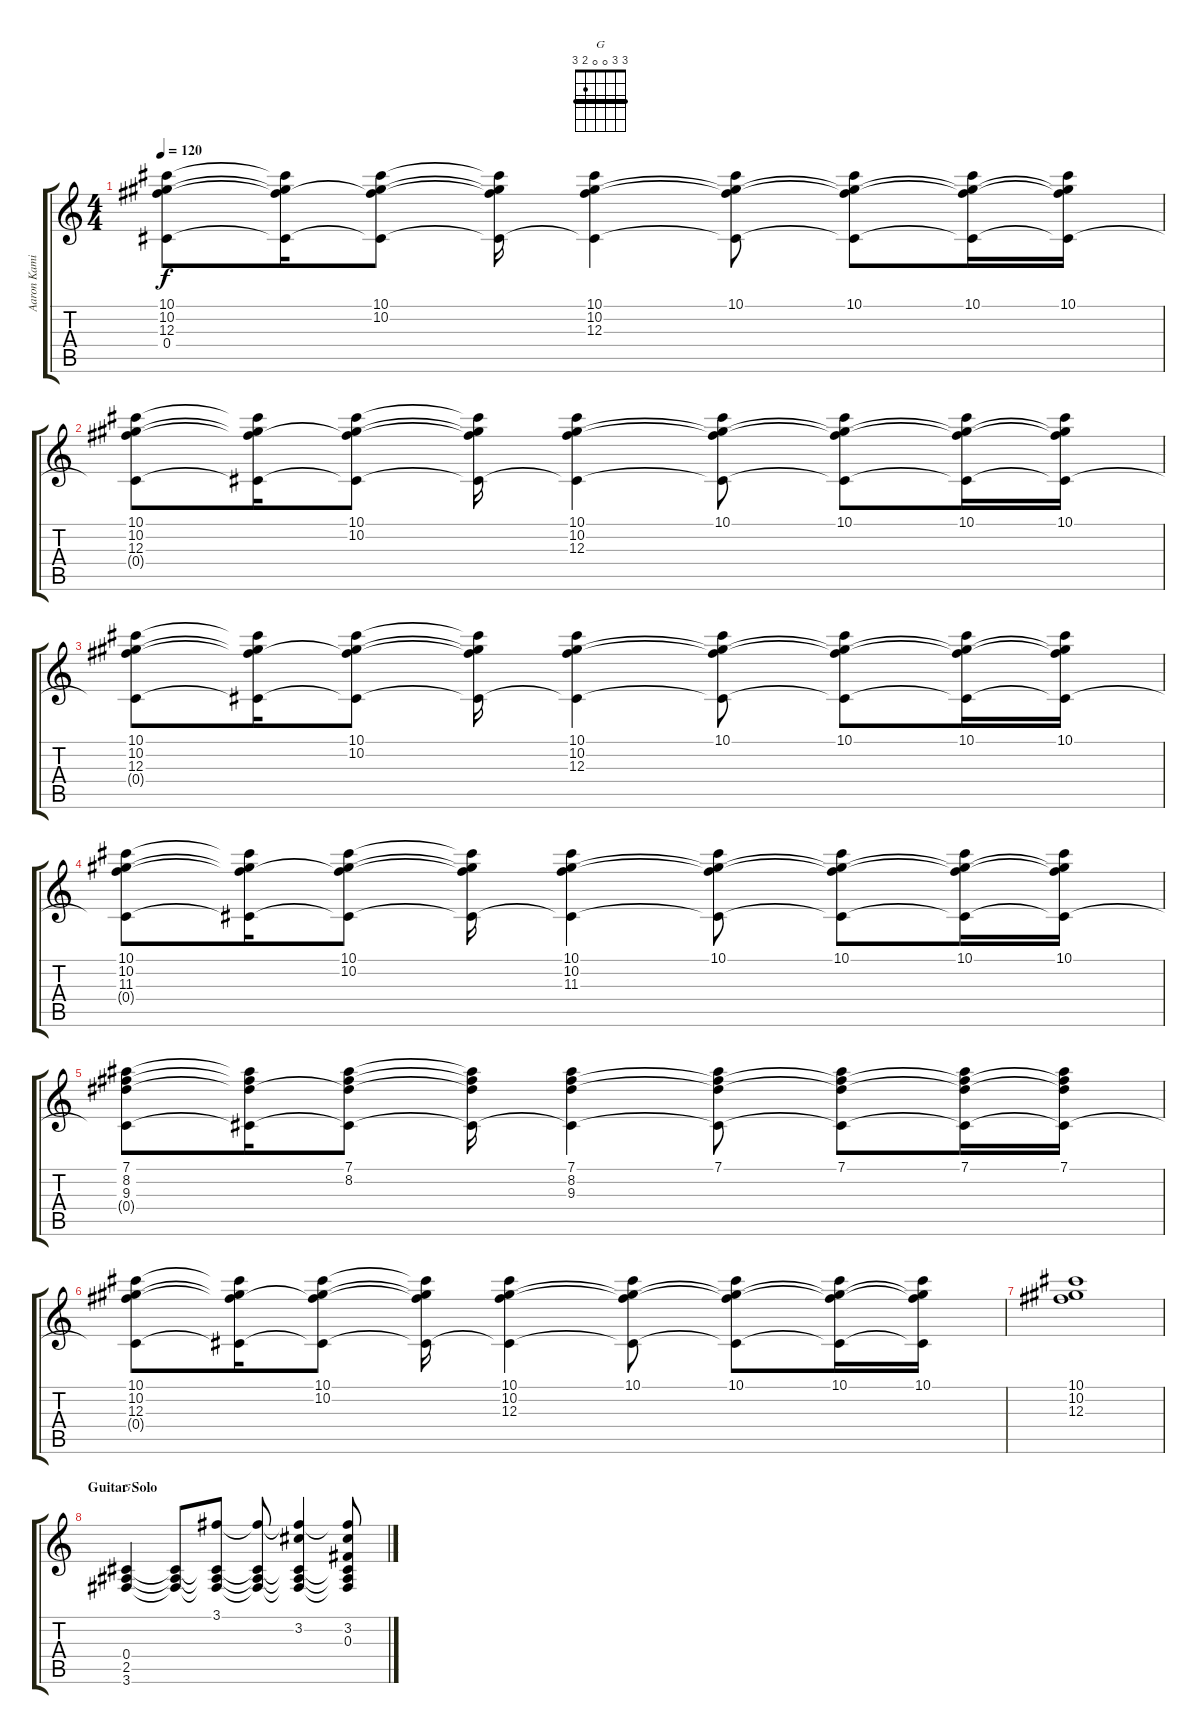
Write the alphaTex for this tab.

\track ("Aaron Kamin (Rythmn Guitar)" "Aaron Kami") {instrument acousticguitarsteel}
\staff {score tabs}
\tuning (Eb4 Bb3 Gb3 Db3 Ab2 Eb2) {hide}
\chord ("G" 3 3 0 0 2 3) {barre 3}
\ts (4 4)
\tempo 120
\clef g2
\ks c
(10.1 10.2 12.3 0.4{t}).8{dy f} (10.1{t} 10.2{t} 12.3{t} 0.4{t}).16 (10.1 10.2 12.3{t} 0.4{t}).8 (10.1{t} 10.2{t} 12.3{t} 0.4{t}).16 (10.1 10.2 12.3 0.4{t}).4 (10.1 10.2{t} 12.3{t} 0.4{t}).8 (10.1 10.2{t} 12.3{t} 0.4{t}).8 (10.1 10.2{t} 12.3{t} 0.4{t}).16 (10.1 10.2{t} 12.3{t} 0.4{t}).16 |
(10.1 10.2 12.3 0.4{t}).8 (10.1{t} 10.2{t} 12.3{t} 0.4{t}).16 (10.1 10.2 12.3{t} 0.4{t}).8 (10.1{t} 10.2{t} 12.3{t} 0.4{t}).16 (10.1 10.2 12.3 0.4{t}).4 (10.1 10.2{t} 12.3{t} 0.4{t}).8 (10.1 10.2{t} 12.3{t} 0.4{t}).8 (10.1 10.2{t} 12.3{t} 0.4{t}).16 (10.1 10.2{t} 12.3{t} 0.4{t}).16 |
(10.1 10.2 12.3 0.4{t}).8 (10.1{t} 10.2{t} 12.3{t} 0.4{t}).16 (10.1 10.2 12.3{t} 0.4{t}).8 (10.1{t} 10.2{t} 12.3{t} 0.4{t}).16 (10.1 10.2 12.3 0.4{t}).4 (10.1 10.2{t} 12.3{t} 0.4{t}).8 (10.1 10.2{t} 12.3{t} 0.4{t}).8 (10.1 10.2{t} 12.3{t} 0.4{t}).16 (10.1 10.2{t} 12.3{t} 0.4{t}).16 |
(10.1 10.2 11.3 0.4{t}).8 (10.1{t} 10.2{t} 11.3{t} 0.4{t}).16 (10.1 10.2 11.3{t} 0.4{t}).8 (10.1{t} 10.2{t} 11.3{t} 0.4{t}).16 (10.1 10.2 11.3 0.4{t}).4 (10.1 10.2{t} 11.3{t} 0.4{t}).8 (10.1 10.2{t} 11.3{t} 0.4{t}).8 (10.1 10.2{t} 11.3{t} 0.4{t}).16 (10.1 10.2{t} 11.3{t} 0.4{t}).16 |
(7.1 8.2 9.3 0.4{t}).8 (7.1{t} 8.2{t} 9.3{t} 0.4{t}).16 (7.1 8.2 9.3{t} 0.4{t}).8 (7.1{t} 8.2{t} 9.3{t} 0.4{t}).16 (7.1 8.2 9.3 0.4{t}).4 (7.1 8.2{t} 9.3{t} 0.4{t}).8 (7.1 8.2{t} 9.3{t} 0.4{t}).8 (7.1 8.2{t} 9.3{t} 0.4{t}).16 (7.1 8.2{t} 9.3{t} 0.4{t}).16 |
(10.1 10.2 12.3 0.4{t}).8 (10.1{t} 10.2{t} 12.3{t} 0.4{t}).16 (10.1 10.2 12.3{t} 0.4{t}).8 (10.1{t} 10.2{t} 12.3{t} 0.4{t}).16 (10.1 10.2 12.3 0.4{t}).4 (10.1 10.2{t} 12.3{t} 0.4{t}).8 (10.1 10.2{t} 12.3{t} 0.4{t}).8 (10.1 10.2{t} 12.3{t} 0.4{t}).16 (10.1 10.2{t} 12.3{t} 0.4{t}).16 |
(10.1 10.2 12.3).1 |
\section ("" "Guitar Solo")
(0.4 2.5 3.6).4{ch "G" volume 14} (0.4{t} 2.5{t} 3.6{t}).8 (3.1 0.4{t} 2.5{t} 3.6{t}).8 (3.1{t} 0.4{t} 2.5{t} 3.6{t}).8 (3.1{t} 3.2 0.4{t} 2.5{t} 3.6{t}).4 (3.1{t} 3.2 0.3 0.4{t} 2.5{t} 3.6{t}).8
